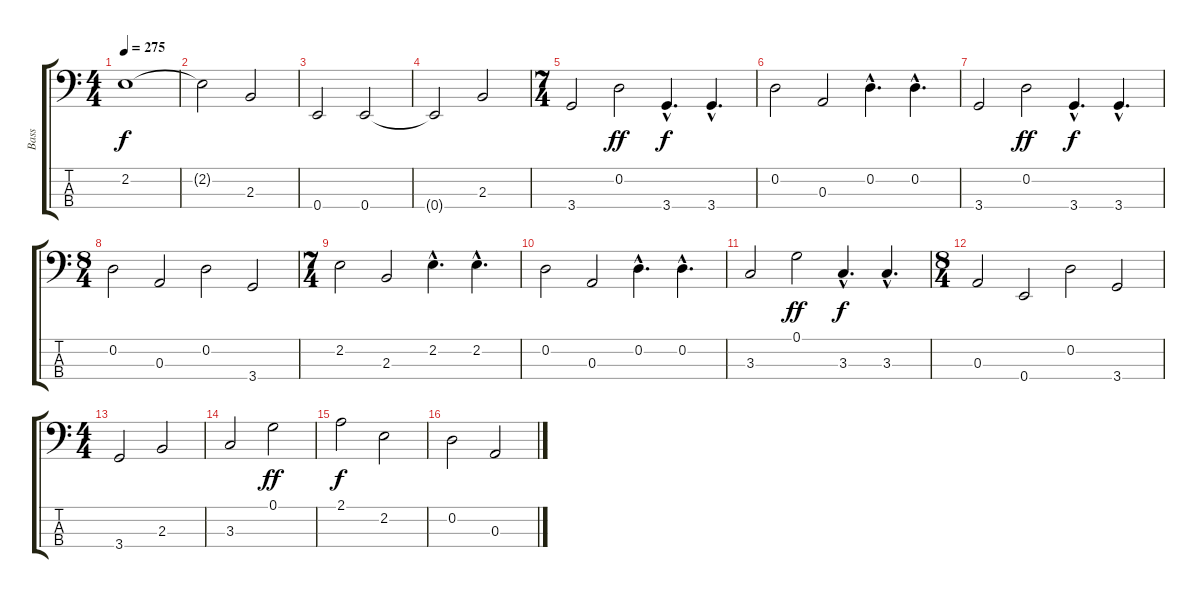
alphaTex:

\track ("Bass" "Bass") {instrument acousticbass}
\staff {score tabs}
\tuning (G2 D2 A1 E1) {hide}
\ts (4 4)
\tempo 275
\clef f4
\ks c
2.2.1{dy f} |
2.2{t}.2 2.3.2 |
0.4.2 0.4.2 |
0.4{t}.2 2.3.2 |
\ts (7 4)
3.4.2 0.2.2{dy ff} 3.4{hac}.4{d dy f} 3.4{hac}.4{d} |
0.2.2 0.3.2 0.2{hac}.4{d} 0.2{hac}.4{d} |
3.4.2 0.2.2{dy ff} 3.4{hac}.4{d dy f} 3.4{hac}.4{d} |
\ts (8 4)
0.2.2 0.3.2 0.2.2 3.4.2 |
\ts (7 4)
2.2.2 2.3.2 2.2{hac}.4{d} 2.2{hac}.4{d} |
0.2.2 0.3.2 0.2{hac}.4{d} 0.2{hac}.4{d} |
3.3.2 0.1.2{dy ff} 3.3{hac}.4{d dy f} 3.3{hac}.4{d} |
\ts (8 4)
0.3.2 0.4.2 0.2.2 3.4.2 |
\ts (4 4)
3.4.2 2.3.2 |
3.3.2 0.1.2{dy ff} |
2.1.2{dy f} 2.2.2 |
0.2.2 0.3.2
